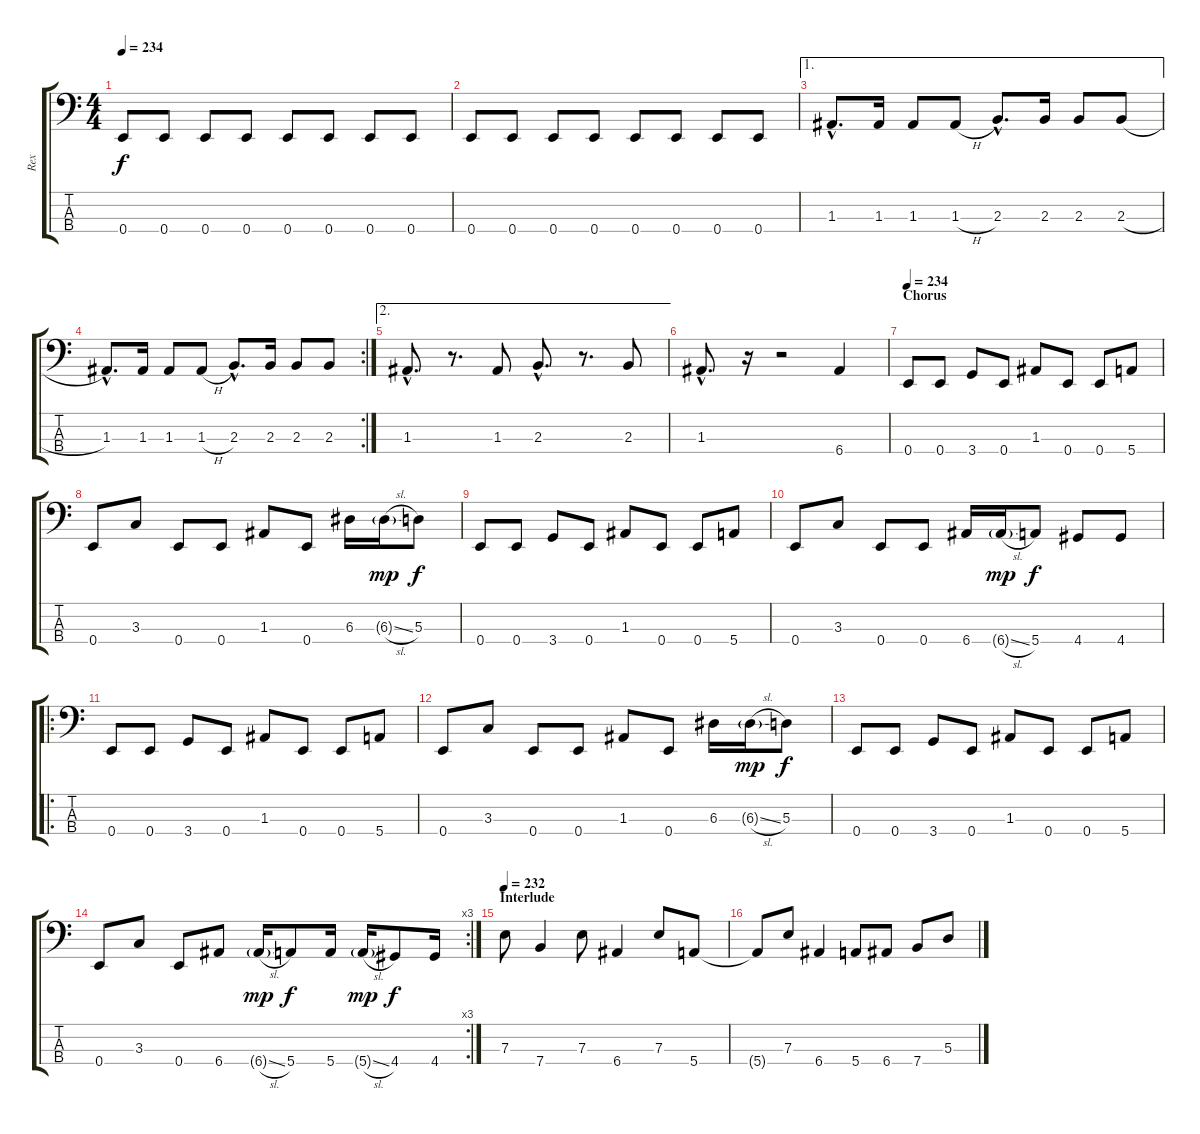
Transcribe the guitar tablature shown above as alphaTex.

\track ("Rex" "Rex") {instrument electricbassfinger}
\staff {score tabs}
\tuning (G2 D2 A1 E1) {hide}
\ts (4 4)
\tempo 234
\clef f4
\ks c
0.4.8{dy f} 0.4.8 0.4.8 0.4.8 0.4.8 0.4.8 0.4.8 0.4.8 |
0.4.8 0.4.8 0.4.8 0.4.8 0.4.8 0.4.8 0.4.8 0.4.8 |
\ae 1
1.3{hac}.8{d} 1.3.16 1.3.8 1.3{h}.8 2.3{hac}.8{d} 2.3.16 2.3.8 2.3{h}.8 |
\rc 2
1.3{hac}.8{d} 1.3.16 1.3.8 1.3{h}.8 2.3{hac}.8{d} 2.3.16 2.3.8 2.3.8 |
\ae 2
1.3{hac}.8{d} r.8{d} 1.3.8 2.3{hac}.8{d} r.8{d} 2.3.8 |
1.3{hac}.8{d} r.16 r.2 6.4.4 |
\section ("" "Chorus")
\tempo 234
0.4.8 0.4.8 3.4.8 0.4.8 1.3.8 0.4.8 0.4.8 5.4.8 |
0.4.8 3.3.8 0.4.8 0.4.8 1.3.8 0.4.8 6.3.16 6.3{sl g}.16{dy mp} 5.3.8{dy f} |
0.4.8 0.4.8 3.4.8 0.4.8 1.3.8 0.4.8 0.4.8 5.4.8 |
0.4.8 3.3.8 0.4.8 0.4.8 6.4.16 6.4{sl g}.16{dy mp} 5.4.8{dy f} 4.4.8 4.4.8 |
\ro
0.4.8 0.4.8 3.4.8 0.4.8 1.3.8 0.4.8 0.4.8 5.4.8 |
0.4.8 3.3.8 0.4.8 0.4.8 1.3.8 0.4.8 6.3.16 6.3{sl g}.16{dy mp} 5.3.8{dy f} |
0.4.8 0.4.8 3.4.8 0.4.8 1.3.8 0.4.8 0.4.8 5.4.8 |
\rc 3
0.4.8 3.3.8 0.4.8 6.4.8 6.4{sl g}.16{dy mp} 5.4.8{dy f} 5.4.16 5.4{sl g}.16{dy mp} 4.4.8{dy f} 4.4.16 |
\section ("" "Interlude")
\tempo 232
7.3.8 7.4.4 7.3.8 6.4.4 7.3.8 5.4.8 |
5.4{t}.8 7.3.8 6.4.4 5.4.8 6.4.8 7.4.8 5.3.8
